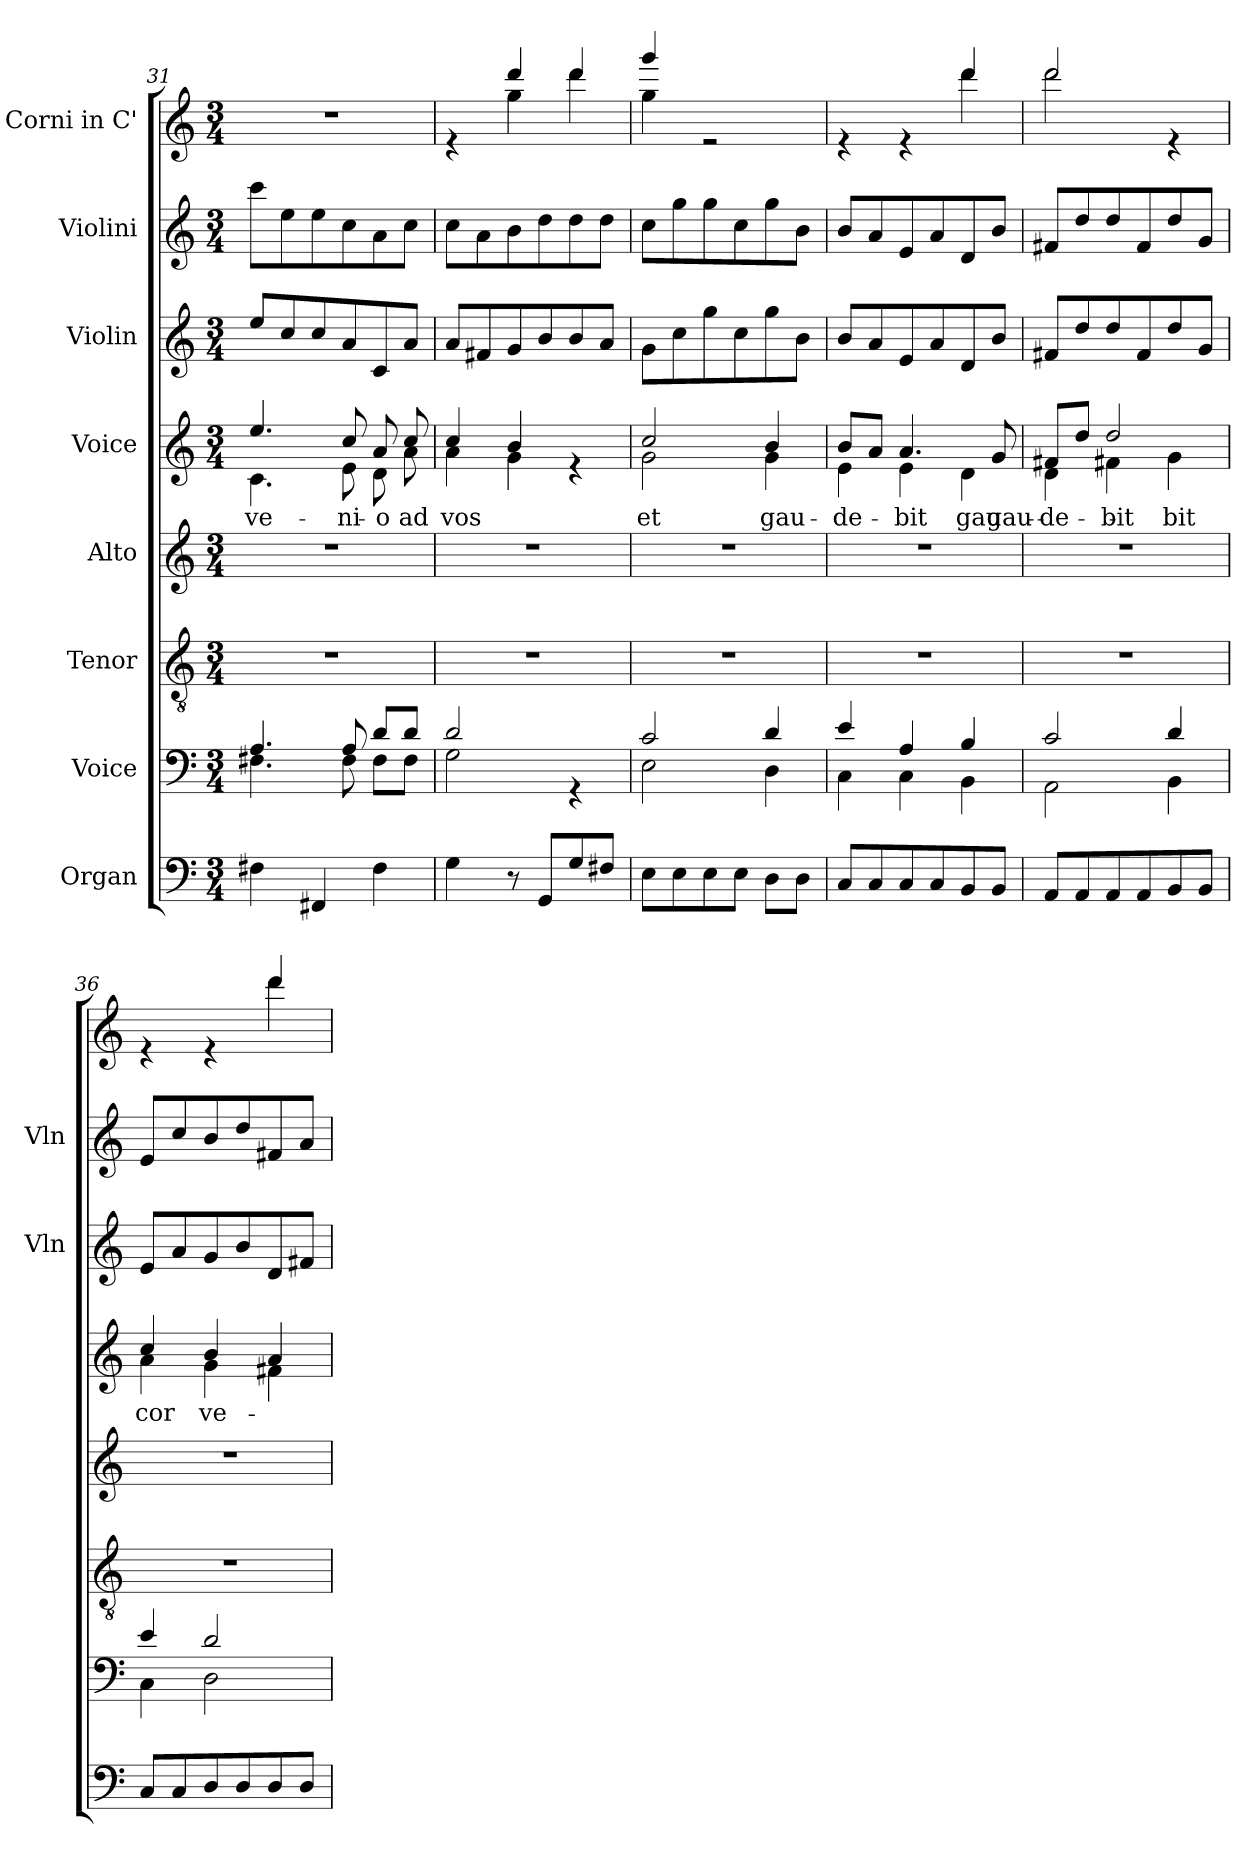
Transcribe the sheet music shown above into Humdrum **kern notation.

**kern	**kern	**kern	**kern	**kern	**text	**kern	**kern	**kern
*part8	*part7	*part6	*part5	*part4	*part4	*part3	*part2	*part1
*staff8	*staff7	*staff6	*staff5	*staff4	*staff4	*staff3	*staff2	*staff1
*I"Organ	*I"Voice	*I"Tenor	*I"Alto	*I"Voice	*	*I"Violin	*I"Violini	*I"Corni in C'
*	*	*	*	*	*	*I'Vln	*I'Vln	*
*clefF4	*clefF4	*clefGv2	*clefG2	*clefG2	*	*clefG2	*clefG2	*clefG2
*	*	*	*	*	*	*	*	*ITrd7c12
*k[]	*k[]	*k[]	*k[]	*k[]	*	*k[]	*k[]	*k[]
*M3/4	*M3/4	*M3/4	*M3/4	*M3/4	*	*M3/4	*M3/4	*M3/4
=31	=31	=31	=31	=31	=31	=31	=31	=31
*	*^	*	*	*	*	*	*	*
!	!	!	!	!	!	!LO:LY:b	!	!	!
*	*	*	*	*	*^	*	*	*	*
4F#X\	4.A/	4.F#X\	2.r	2.r	4.ee/	4.c\	ve-	8ee/L	8ccc\L	2.r
.	.	.	.	.	.	.	.	8cc/	8ee\	.
4FF#X/	.	.	.	.	.	.	.	8cc/	8ee\	.
!	!	!	!	!	!	!	!LO:LY:b	!	!	!
.	8A/	8F#\	.	.	8cc/	8e\	-ni-	8a/	8cc\	.
!	!	!	!	!	!	!	!LO:LY:b	!	!	!
4F#\	8d/L	8F#\L	.	.	8a/	8d\	-o	8c/	8a\	.
!	!	!	!	!	!	!	!LO:LY:b	!	!	!
.	8d/J	8F#\J	.	.	8cc/	8a\	ad	8a/J	8cc\J	.
=32	=32	=32	=32	=32	=32	=32	=32	=32	=32	=32
!	!	!	!	!	!	!	!LO:LY:b	!	!	!
*	*	*	*	*	*	*	*	*	*	*^
4G\	2d/	2G\	2.r	2.r	4cc/	4a\	vos	8a/L	8cc\L	4re	4ryy
.	.	.	.	.	.	.	.	8f#X/	8a\	.	.
8r	.	.	.	.	4b/	4g\	.	8g/	8b\	4dd/	4g\
8GG/L	.	.	.	.	.	.	.	8b/	8dd\	.	.
8G/	4rGG	4ryy	.	.	4re	4ryy	.	8b/	8dd\	4dd/	4dd\
8F#X/J	.	.	.	.	.	.	.	8a/J	8dd\J	.	.
=33	=33	=33	=33	=33	=33	=33	=33	=33	=33	=33	=33
!	!	!	!	!	!	!	!LO:LY:b	!	!	!	!
8E\L	2c/	2E\	2.r	2.r	2cc/	2g\	et	8g\L	8cc\L	4gg/	4g\
8E\	.	.	.	.	.	.	.	8cc\	8gg\	.	.
8E\	.	.	.	.	.	.	.	8gg\	8gg\	2re	2ryy
8E\J	.	.	.	.	.	.	.	8cc\	8cc\	.	.
!	!	!	!	!	!	!	!LO:LY:b	!	!	!	!
8D\L	4d/	4D\	.	.	4b/	4g\	gau-	8gg\	8gg\	.	.
8D\J	.	.	.	.	.	.	.	8b\J	8b\J	.	.
!!LO:LB:g=z	!!
=34	=34	=34	=34	=34	=34	=34	=34	=34	=34	=34	=34
!	!	!	!	!	!	!	!LO:LY:b	!	!	!	!
8C/L	4e/	4C\	2.r	2.r	8b/L	4e\	-de-	8b/L	8b/L	4re	2ryy
8C/	.	.	.	.	8a/J	.	.	8a/	8a/	.	.
!	!	!	!	!	!	!	!LO:LY:b	!	!	!	!
8C/	4A/	4C\	.	.	4.a/	4e\	bit	8e/	8e/	4re	.
8C/	.	.	.	.	.	.	.	8a/	8a/	.	.
!	!	!	!	!	!	!	!LO:LY:b	!	!	!	!
8BB/	4B/	4BB\	.	.	.	4d\	gau-	8d/	8d/	4dd/	4dd\
!	!	!	!	!	!	!	!LO:LY:b	!	!	!	!
8BB/J	.	.	.	.	8g/	.	gau-	8b/J	8b/J	.	.
=35	=35	=35	=35	=35	=35	=35	=35	=35	=35	=35	=35
!	!	!	!	!	!	!	!LO:LY:b	!	!	!	!
!	!	!	!	!	!	!	!LO:LY:b	!	!	!	!
8AA/L	2c/	2AA\	2.r	2.r	8f#X/L	4d\	-de-	8f#X/L	8f#X/L	2dd/	2dd\
8AA/	.	.	.	.	8dd/J	.	.	8dd/	8dd/	.	.
!	!	!	!	!	!	!	!LO:LY:b	!	!	!	!
8AA/	.	.	.	.	2dd/	4f#X\	-bit	8dd/	8dd/	.	.
8AA/	.	.	.	.	.	.	.	8f#/	8f#/	.	.
!	!	!	!	!	!	!	!LO:LY:b	!	!	!	!
8BB/	4d/	4BB\	.	.	.	4g\	-bit	8dd/	8dd/	4re	4ryy
8BB/J	.	.	.	.	.	.	.	8g/J	8g/J	.	.
=36	=36	=36	=36	=36	=36	=36	=36	=36	=36	=36	=36
!	!	!	!	!	!	!	!LO:LY:b	!	!	!	!
8C/L	4e/	4C\	2.r	2.r	4cc/	4a\	cor	8e/L	8e/L	4re	2ryy
8C/	.	.	.	.	.	.	.	8a/	8cc/	.	.
!	!	!	!	!	!	!	!LO:LY:b	!	!	!	!
8D/	2d/	2D\	.	.	4b/	4g\	ve-	8g/	8b/	4re	.
8D/	.	.	.	.	.	.	.	8b/	8dd/	.	.
8D/	.	.	.	.	4a/	4f#X\	.	8d/	8f#X/	4dd/	4dd\
8D/J	.	.	.	.	.	.	.	8f#X/J	8a/J	.	.
*	*v	*v	*	*	*v	*v	*	*	*	*v	*v
=	=	=	=	=	=	=	=	=
*-	*-	*-	*-	*-	*-	*-	*-	*-
